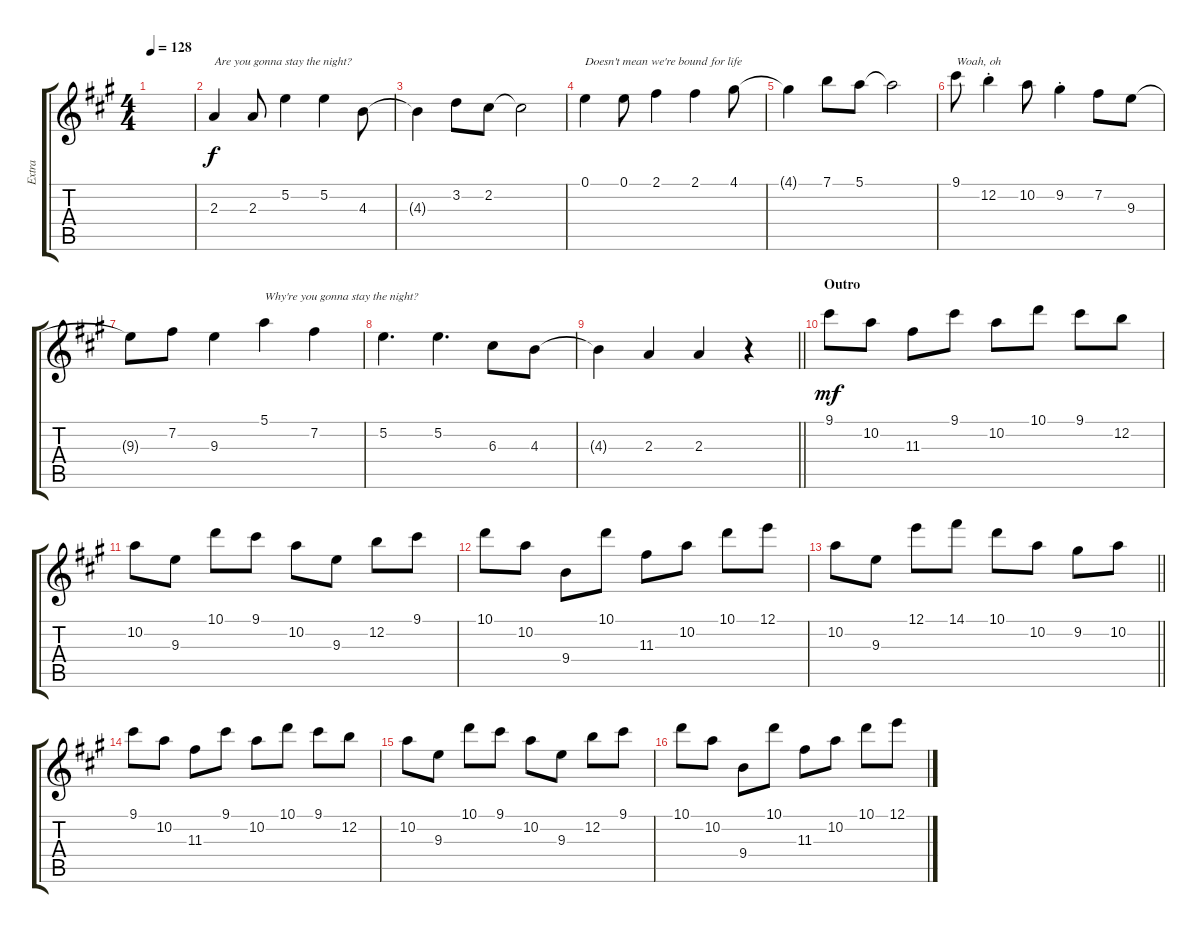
\track ("Extra" "Extra") {instrument acousticguitarnylon}
\staff {score tabs}
\tuning (E4 B3 G3 D3 A2 E2) {hide}
\ts (4 4)
\tempo 128
\clef g2
\ks f#minor
|
2.3.4{txt "Are you gonna stay the night?"} 2.3.8 5.2.4 5.2.4 4.3.8 |
4.3{t}.4 3.2.8 2.2.8 2.2{t}.2 |
0.1.4{txt "Doesn't mean we're bound for life"} 0.1.8 2.1.4 2.1.4 4.1.8 |
4.1{t}.4 7.1.8 5.1.8 5.1{t}.2 |
9.1.8{txt "Woah, oh"} 12.2{st}.4 10.2.8 9.2{st}.4 7.2.8 9.3.8 |
9.3{t}.8 7.2.8 9.3.4 5.1.4{txt "Why're you gonna stay the night?"} 7.2.4 |
5.2.4{d} 5.2.4{d} 6.3.8 4.3.8 |
\barLineRight lightlight
4.3{t}.4 2.3.4 2.3.4 r.4 |
\section ("" "Outro")
9.1.8{dy mf instrument acousticgrandpiano} 10.2.8 11.3.8 9.1.8 10.2.8 10.1.8 9.1.8 12.2.8 |
10.2.8 9.3.8 10.1.8 9.1.8 10.2.8 9.3.8 12.2.8 9.1.8 |
10.1.8 10.2.8 9.4.8 10.1.8 11.3.8 10.2.8 10.1.8 12.1.8 |
\barLineRight lightlight
10.2.8 9.3.8 12.1.8 14.1.8 10.1.8 10.2.8 9.2.8 10.2.8 |
9.1.8 10.2.8 11.3.8 9.1.8 10.2.8 10.1.8 9.1.8 12.2.8 |
10.2.8 9.3.8 10.1.8 9.1.8 10.2.8 9.3.8 12.2.8 9.1.8 |
10.1.8 10.2.8 9.4.8 10.1.8 11.3.8 10.2.8 10.1.8 12.1.8
